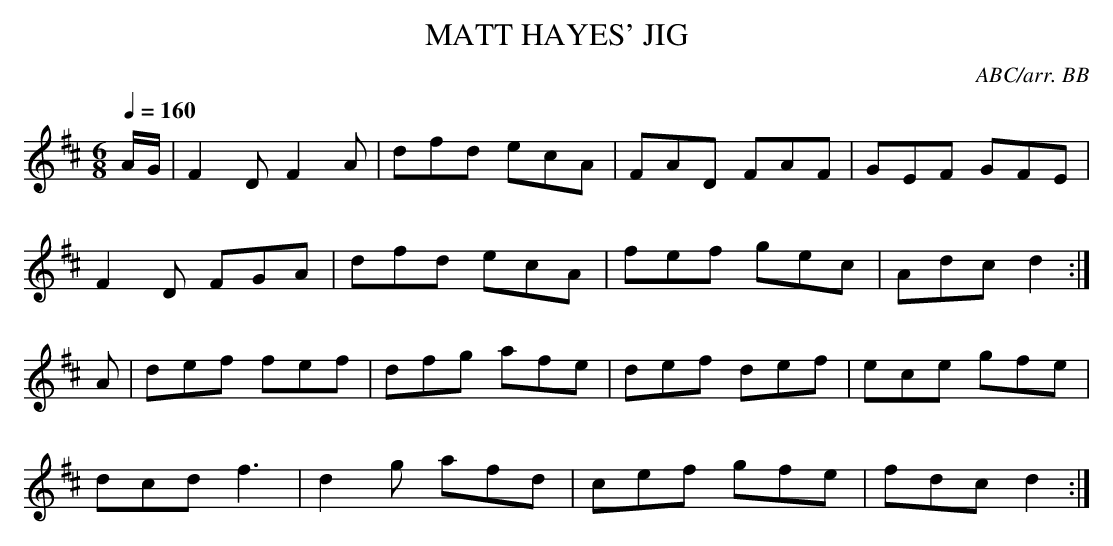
X:1
T:MATT HAYES' JIG
C:ABC/arr. BB
M:6/8
Q:1/4=160
K:D
A/G/|F2D F2A|dfd ecA|FAD FAF|GEF GFE|
F2D FGA|dfd ecA|fef gec|Adc d2:|
A|def fef|dfg afe|def def|ece gfe|
dcd f3|d2g afd|cef gfe|fdc d2:|
